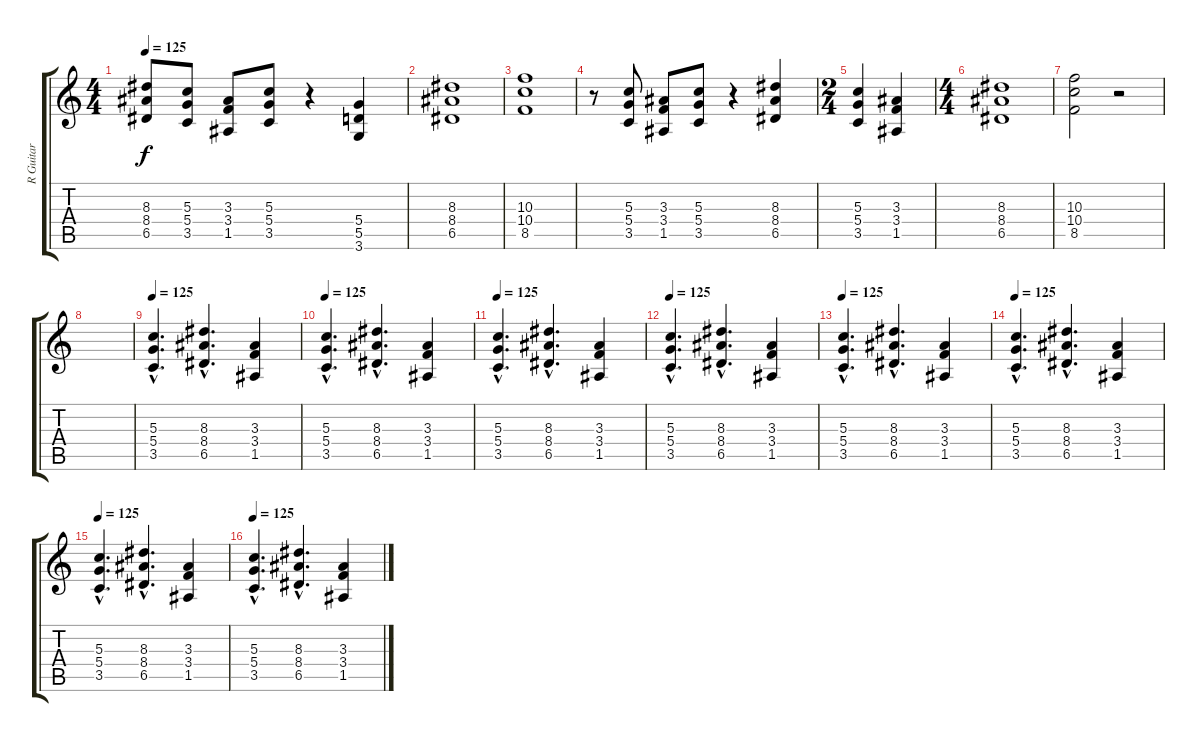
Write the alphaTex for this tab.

\track ("R Guitar" "R Guitar") {instrument acousticguitarnylon}
\staff {score tabs}
\tuning (E4 B3 G3 D3 A2 E2) {hide}
\ts (4 4)
\tempo 125
\clef g2
\ks c
(8.3{t} 8.4{t} 6.5{t}).8{dy f} (5.3 5.4 3.5).8 (3.3 3.4 1.5).8 (5.3 5.4 3.5).8 r.4 (5.4 5.5 3.6).4 |
(8.3 8.4 6.5).1 |
(10.3 10.4 8.5).1 |
r.8 (5.3 5.4 3.5).8 (3.3 3.4 1.5).8 (5.3 5.4 3.5).8 r.4 (8.3 8.4 6.5).4 |
\ts (2 4)
(5.3 5.4 3.5).4 (3.3 3.4 1.5).4 |
\ts (4 4)
(8.3 8.4 6.5).1 |
(10.3 10.4 8.5).2 r.2 |
|
\tempo 125
(5.3{hac} 5.4{hac} 3.5{hac}).4{d instrument distortionguitar} (8.3{hac} 8.4{hac} 6.5{hac}).4{d} (3.3 3.4 1.5).4 |
\tempo 125
(5.3{hac} 5.4{hac} 3.5{hac}).4{d instrument distortionguitar} (8.3{hac} 8.4{hac} 6.5{hac}).4{d} (3.3 3.4 1.5).4 |
\tempo 125
(5.3{hac} 5.4{hac} 3.5{hac}).4{d instrument distortionguitar} (8.3{hac} 8.4{hac} 6.5{hac}).4{d} (3.3 3.4 1.5).4 |
\tempo 125
(5.3{hac} 5.4{hac} 3.5{hac}).4{d instrument distortionguitar} (8.3{hac} 8.4{hac} 6.5{hac}).4{d} (3.3 3.4 1.5).4 |
\tempo 125
(5.3{hac} 5.4{hac} 3.5{hac}).4{d instrument distortionguitar} (8.3{hac} 8.4{hac} 6.5{hac}).4{d} (3.3 3.4 1.5).4 |
\tempo 125
(5.3{hac} 5.4{hac} 3.5{hac}).4{d instrument distortionguitar} (8.3{hac} 8.4{hac} 6.5{hac}).4{d} (3.3 3.4 1.5).4 |
\tempo 125
(5.3{hac} 5.4{hac} 3.5{hac}).4{d instrument distortionguitar} (8.3{hac} 8.4{hac} 6.5{hac}).4{d} (3.3 3.4 1.5).4 |
\tempo 125
(5.3{hac} 5.4{hac} 3.5{hac}).4{d instrument distortionguitar} (8.3{hac} 8.4{hac} 6.5{hac}).4{d} (3.3 3.4 1.5).4
